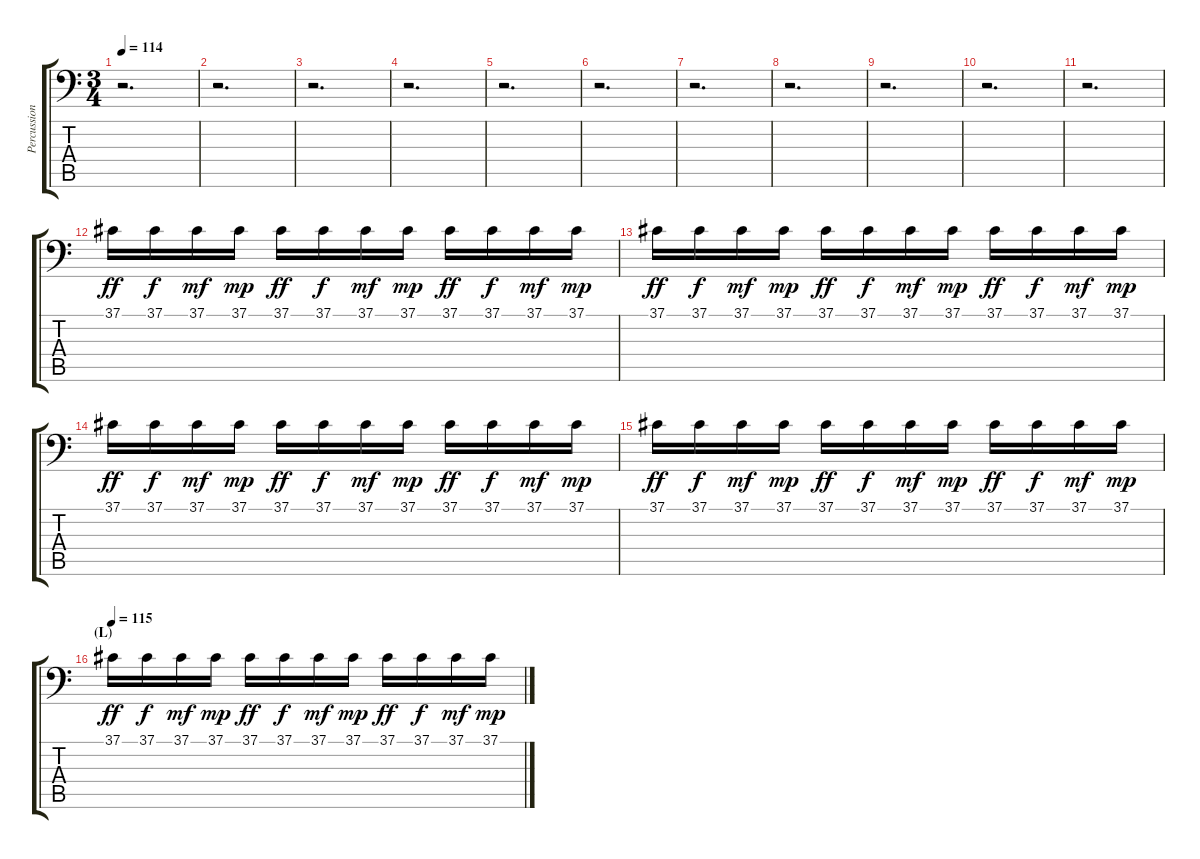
\track ("Percussion" "Percussion") {instrument acousticgrandpiano}
\staff {score tabs}
\tuning (C-1 C-1 C-1 C-1 C-1 C-1) {hide}
\ts (3 4)
\tempo 114
\clef f4
\ks c
r.2{d dy ff} |
r.2{d} |
r.2{d} |
r.2{d} |
r.2{d} |
r.2{d} |
r.2{d} |
r.2{d} |
r.2{d} |
r.2{d} |
r.2{d} |
37.1.16 37.1.16{dy f} 37.1.16{dy mf} 37.1.16{dy mp} 37.1.16{dy ff} 37.1.16{dy f} 37.1.16{dy mf} 37.1.16{dy mp} 37.1.16{dy ff} 37.1.16{dy f} 37.1.16{dy mf} 37.1.16{dy mp} |
37.1.16{dy ff} 37.1.16{dy f} 37.1.16{dy mf} 37.1.16{dy mp} 37.1.16{dy ff} 37.1.16{dy f} 37.1.16{dy mf} 37.1.16{dy mp} 37.1.16{dy ff} 37.1.16{dy f} 37.1.16{dy mf} 37.1.16{dy mp} |
37.1.16{dy ff} 37.1.16{dy f} 37.1.16{dy mf} 37.1.16{dy mp} 37.1.16{dy ff} 37.1.16{dy f} 37.1.16{dy mf} 37.1.16{dy mp} 37.1.16{dy ff} 37.1.16{dy f} 37.1.16{dy mf} 37.1.16{dy mp} |
37.1.16{dy ff} 37.1.16{dy f} 37.1.16{dy mf} 37.1.16{dy mp} 37.1.16{dy ff} 37.1.16{dy f} 37.1.16{dy mf} 37.1.16{dy mp} 37.1.16{dy ff} 37.1.16{dy f} 37.1.16{dy mf} 37.1.16{dy mp} |
\section ("" "(L)")
\tempo 115
37.1.16{dy ff} 37.1.16{dy f} 37.1.16{dy mf} 37.1.16{dy mp} 37.1.16{dy ff} 37.1.16{dy f} 37.1.16{dy mf} 37.1.16{dy mp} 37.1.16{dy ff} 37.1.16{dy f} 37.1.16{dy mf} 37.1.16{dy mp}
